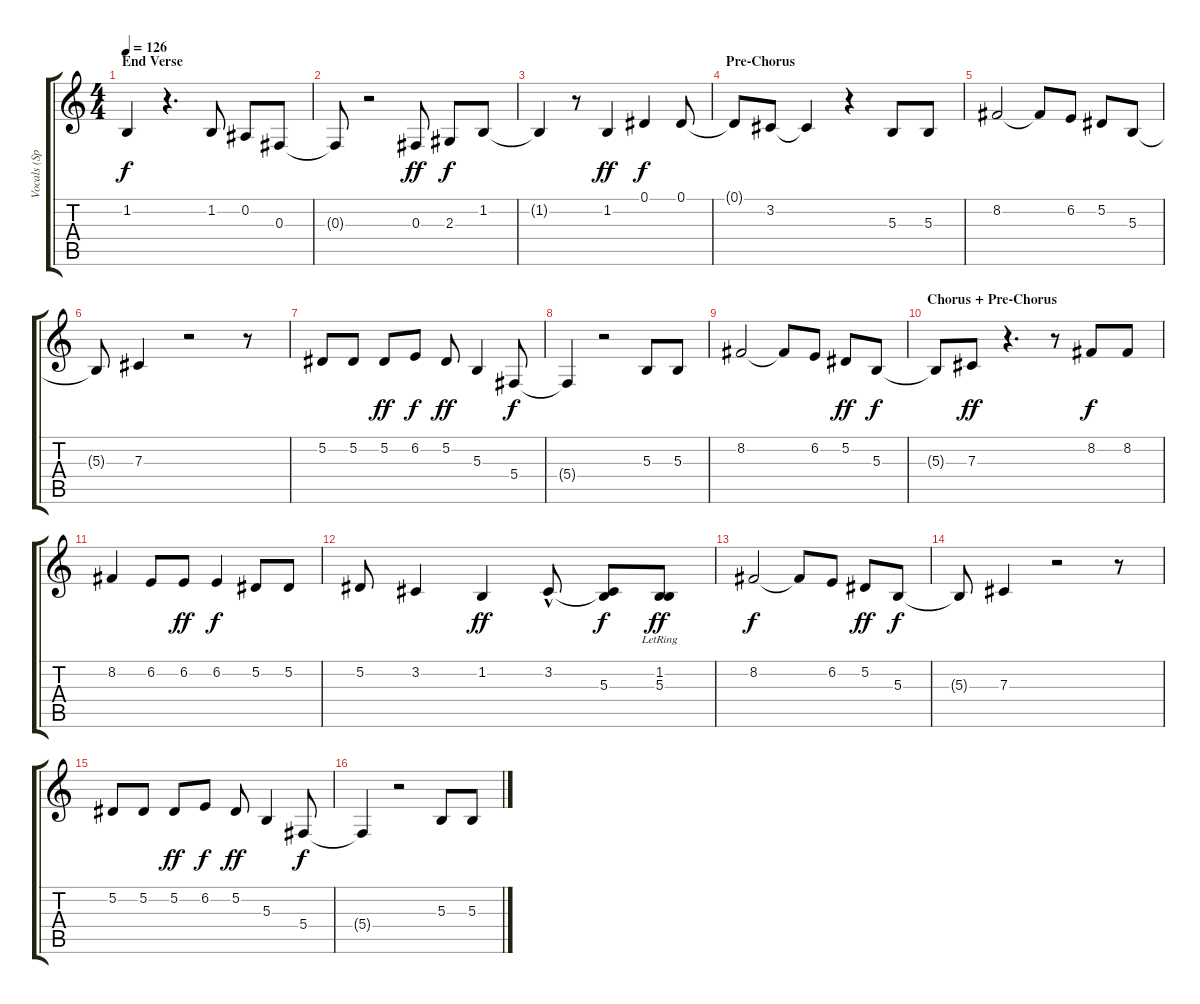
\track ("Vocals (Spanish)" "Vocals (Sp") {instrument pad1newage}
\staff {score tabs}
\tuning (Eb4 Bb3 Gb3 Db3 Ab2 Eb2) {hide}
\ts (4 4)
\section ("" "End Verse")
\tempo 126
\clef g2
\ks c
1.2.4{dy f} r.4{d} 1.2.8 0.2.8 0.3.8 |
0.3{t}.8 r.2 0.3.8{dy ff} 2.3.8{dy f} 1.2.8 |
1.2{t}.4 r.8 1.2.4{dy ff} 0.1.4{dy f} 0.1.8 |
\section ("" "Pre-Chorus")
0.1{t}.8 3.2.8 3.2{t}.4 r.4 5.3.8 5.3.8 |
8.2.2 8.2{t}.8 6.2.8 5.2.8 5.3.8 |
5.3{t}.8 7.3.4 r.2 r.8 |
5.2.8 5.2.8 5.2.8{dy ff} 6.2.8{dy f} 5.2.8{dy ff} 5.3.4 5.4.8{dy f} |
5.4{t}.4 r.2 5.3.8 5.3.8 |
8.2.2 8.2{t}.8 6.2.8 5.2.8{dy ff} 5.3.8{dy f} |
\section ("" "Chorus + Pre-Chorus")
5.3{t}.8 7.3.8{dy ff} r.4{d} r.8 8.2.8{dy f} 8.2.8 |
8.2.4 6.2.8 6.2.8{dy ff} 6.2.4{dy f} 5.2.8 5.2.8 |
5.2.8 3.2.4 1.2.4{dy ff} 3.2{hac}.8 (3.2{t} 5.3).8{dy f} (1.2{lr} 5.3).8{dy ff} |
8.2.2{dy f} 8.2{t}.8 6.2.8 5.2.8{dy ff} 5.3.8{dy f} |
5.3{t}.8 7.3.4 r.2 r.8 |
5.2.8 5.2.8 5.2.8{dy ff} 6.2.8{dy f} 5.2.8{dy ff} 5.3.4 5.4.8{dy f} |
5.4{t}.4 r.2 5.3.8 5.3.8
